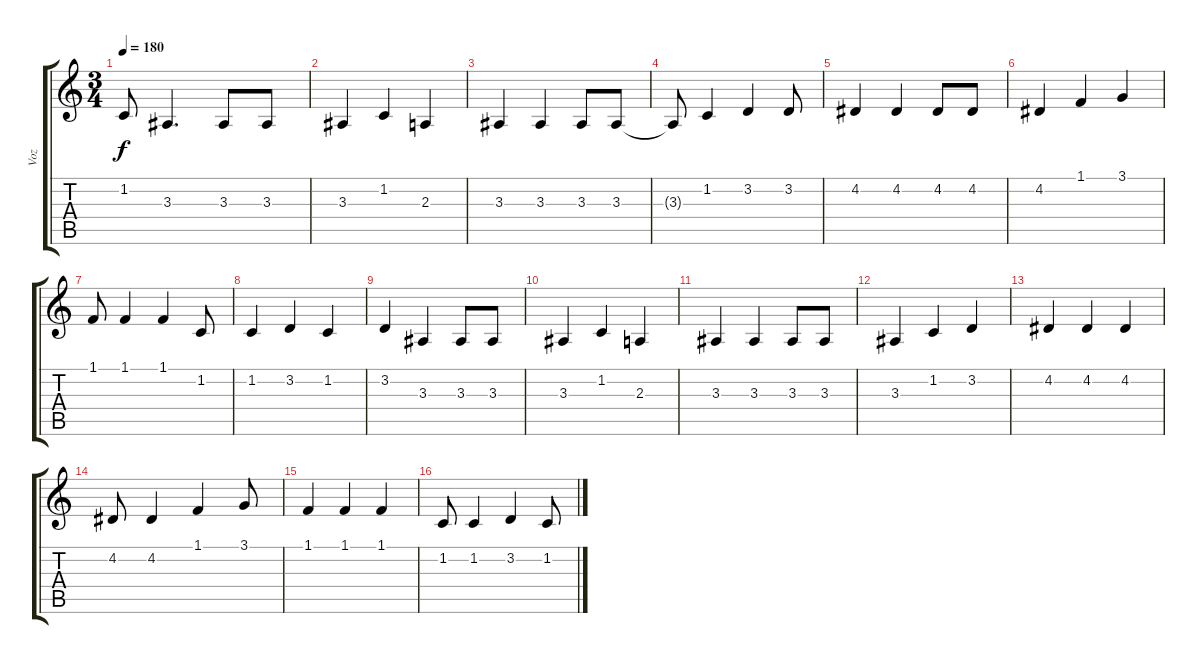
\track ("Voz" "Voz") {instrument violin}
\staff {score tabs}
\tuning (E4 B3 G3 D3 A2 E2) {hide}
\ts (3 4)
\tempo 180
\clef g2
\ks c
1.2{t}.8{dy f} 3.3.4{d} 3.3.8 3.3.8 |
3.3.4 1.2.4 2.3.4 |
3.3.4 3.3.4 3.3.8 3.3.8 |
3.3{t}.8 1.2.4 3.2.4 3.2.8 |
4.2.4 4.2.4 4.2.8 4.2.8 |
4.2.4 1.1.4 3.1.4 |
1.1.8 1.1.4 1.1.4 1.2.8 |
1.2.4 3.2.4 1.2.4 |
3.2.4 3.3.4 3.3.8 3.3.8 |
3.3.4 1.2.4 2.3.4 |
3.3.4 3.3.4 3.3.8 3.3.8 |
3.3.4 1.2.4 3.2.4 |
4.2.4 4.2.4 4.2.4 |
4.2.8 4.2.4 1.1.4 3.1.8 |
1.1.4 1.1.4 1.1.4 |
1.2.8 1.2.4 3.2.4 1.2.8
